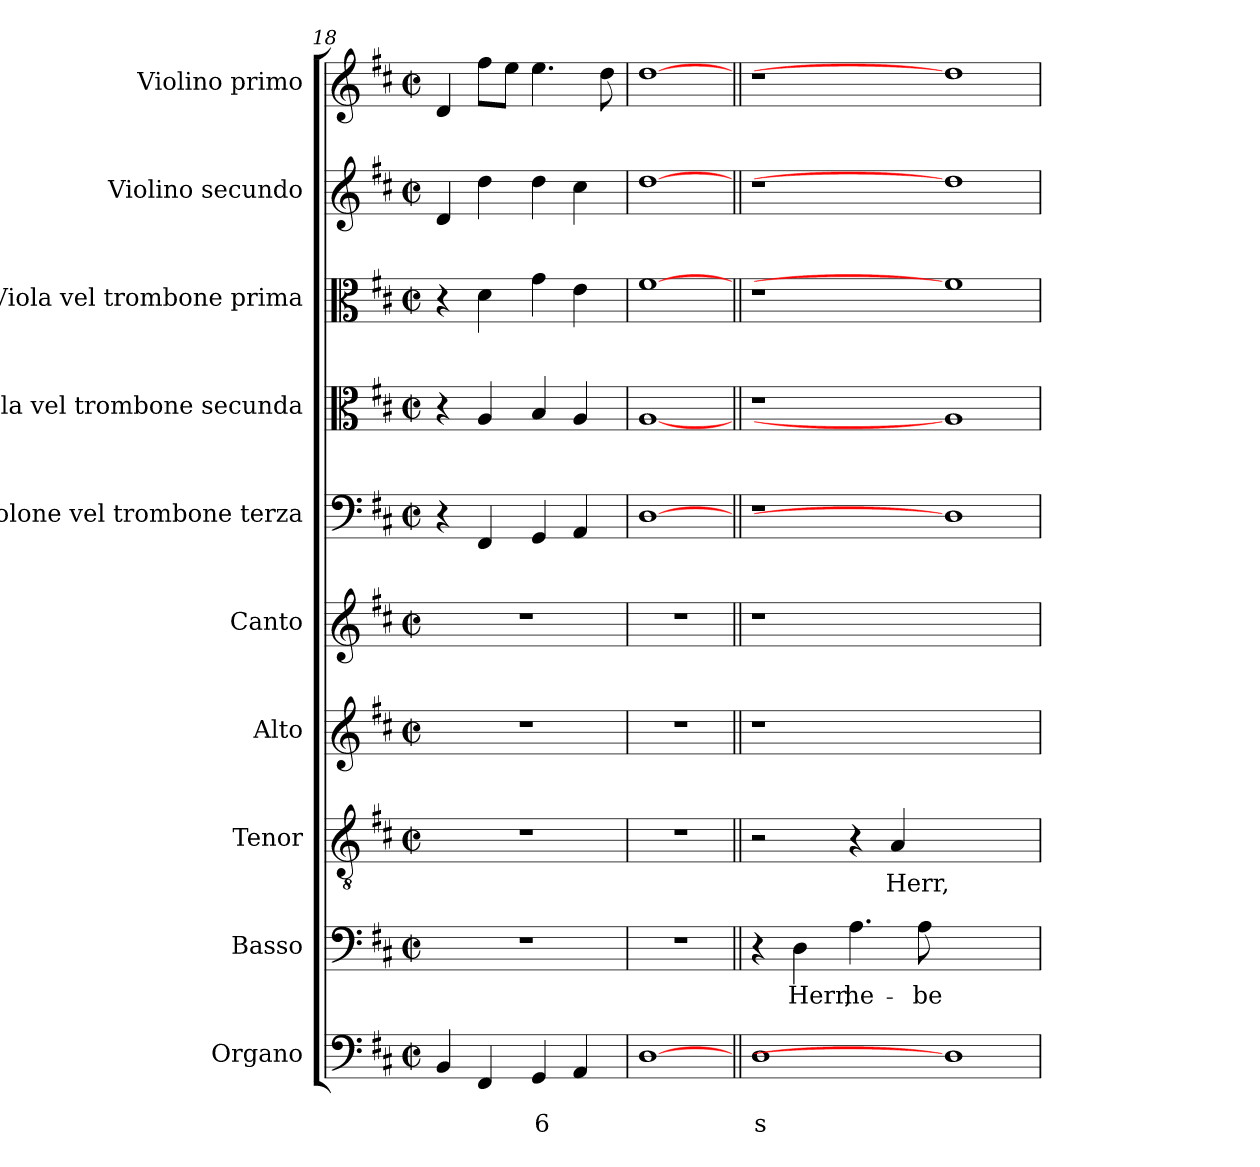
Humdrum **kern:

**kern	**text	**text	**kern	**text	**kern	**text	**kern	**kern	**kern	**kern	**kern	**kern	**kern
*part10	*part10	*part10	*part9	*part9	*part8	*part8	*part7	*part6	*part5	*part4	*part3	*part2	*part1
*staff10	*staff10	*staff10	*staff9	*staff9	*staff8	*staff8	*staff7	*staff6	*staff5	*staff4	*staff3	*staff2	*staff1
*I"Organo	*	*	*I"Basso	*	*I"Tenor	*	*I"Alto	*I"Canto	*I"Violone vel trombone  terza	*I"Viola vel trombone secunda	*I"Viola vel trombone prima	*I"Violino secundo	*I"Violino primo
*	*	*	*I'B	*	*I'T	*	*I'A	*I'C	*I'Vn	*I'Va2	*I'Va1	*I'Vi2	*I'Vi1
*clefF4	*	*	*clefF4	*	*clefGv2	*	*clefG2	*clefG2	*clefF4	*clefC3	*clefC3	*clefG2	*clefG2
*k[f#c#]	*	*	*k[f#c#]	*	*k[f#c#]	*	*k[f#c#]	*k[f#c#]	*k[f#c#]	*k[f#c#]	*k[f#c#]	*k[f#c#]	*k[f#c#]
*D:	*	*	*D:	*	*D:	*	*D:	*D:	*D:	*D:	*D:	*D:	*D:
*M2/2	*	*	*M2/2	*	*M2/2	*	*M2/2	*M2/2	*M2/2	*M2/2	*M2/2	*M2/2	*M2/2
*met(c|)	*	*	*met(c|)	*	*met(c|)	*	*met(c|)	*met(c|)	*met(c|)	*met(c|)	*met(c|)	*met(c|)	*met(c|)
=18	=18	=18	=18	=18	=18	=18	=18	=18	=18	=18	=18	=18	=18
4BB/	.	.	1r	.	1r	.	1r	1r	4r	4r	4r	4d/	4d/
4FF#/	.	.	.	.	.	.	.	.	4FF#/	4A/	4d\	4dd\	8ff#\L
.	.	.	.	.	.	.	.	.	.	.	.	.	8ee\J
!	!	!LO:LY:b	!	!	!	!	!	!	!	!	!	!	!
4GG/	.	6	.	.	.	.	.	.	4GG/	4B/	4g\	4dd\	4.ee\
4AA/	.	.	.	.	.	.	.	.	4AA/	4A/	4e\	4cc#\	.
.	.	.	.	.	.	.	.	.	.	.	.	.	8dd\
=19	=19	=19	=19	=19	=19	=19	=19	=19	=19	=19	=19	=19	=19
[1D	.	.	1r	.	1r	.	1r	1r	[1D	[1A	[1f#	[1dd	[1dd
!!LO:PB:g=z
=20||	=20||	=20||	=20||	=20||	=20||	=20||	=20||	=20||	=20||	=20||	=20||	=20||	=20||
!	!	!LO:LY:b	!	!	!	!	!	!	!	!	!	!	!
1D	.	s	4r	.	2r	.	1r	1r	1r	1r	1r	1r	1r
!	!	!	!	!LO:LY:b	!	!	!	!	!	!	!	!	!
.	.	.	4D\	Herr,	.	.	.	.	.	.	.	.	.
!	!	!	!	!LO:LY:b	!	!	!	!	!	!	!	!	!
.	.	.	4.A\	he-	4r	.	.	.	.	.	.	.	.
!	!	!	!	!	!	!LO:LY:b	!	!	!	!	!	!	!
.	.	.	.	.	4A/	Herr,	.	.	.	.	.	.	.
!	!	!	!	!LO:LY:b	!	!	!	!	!	!	!	!	!
.	.	.	8A\	-be	.	.	.	.	.	.	.	.	.
1D]	.	.	1ryy	.	1ryy	.	1ryy	1ryy	1D]	1A]	1f#]	1dd]	1dd]
=	=	=	=	=	=	=	=	=	=	=	=	=	=
*-	*-	*-	*-	*-	*-	*-	*-	*-	*-	*-	*-	*-	*-
